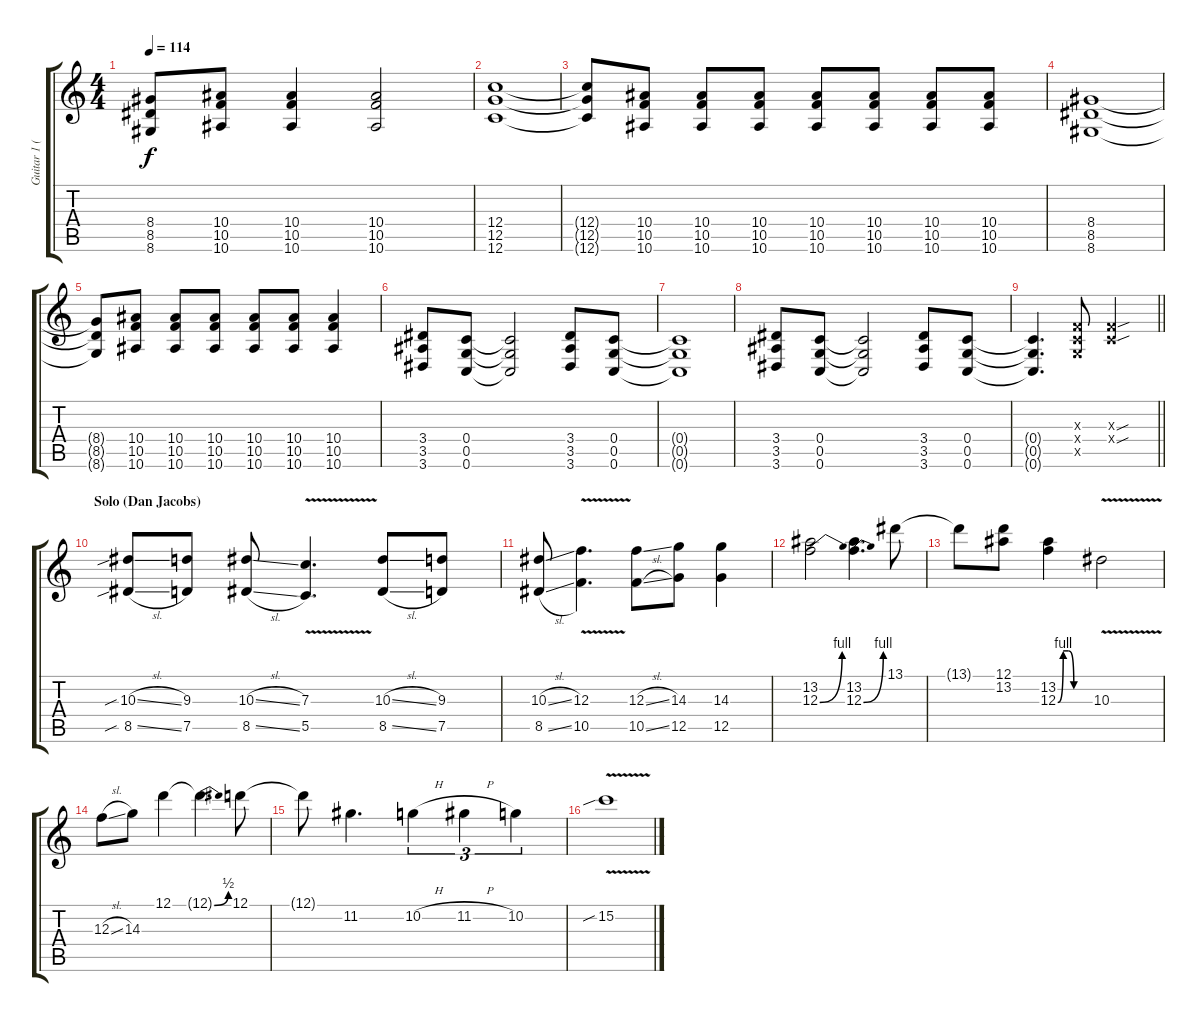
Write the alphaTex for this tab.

\track ("Guitar 1 (Dan Jacobs)" "Guitar 1 (") {instrument distortionguitar}
\staff {score tabs}
\tuning (D4 A3 F3 C3 G2 C2) {hide}
\ts (4 4)
\tempo 114
\clef g2
\ks c
(8.4{t} 8.5{t} 8.6{t}).8{dy f} (10.4 10.5 10.6).8 (10.4 10.5 10.6).4 (10.4 10.5 10.6).2 |
(12.4 12.5 12.6).1 |
(12.4{t} 12.5{t} 12.6{t}).8 (10.4 10.5 10.6).8 (10.4 10.5 10.6).8 (10.4 10.5 10.6).8 (10.4 10.5 10.6).8 (10.4 10.5 10.6).8 (10.4 10.5 10.6).8 (10.4 10.5 10.6).8 |
(8.4 8.5 8.6).1 |
(8.4{t} 8.5{t} 8.6{t}).8 (10.4 10.5 10.6).8 (10.4 10.5 10.6).8 (10.4 10.5 10.6).8 (10.4 10.5 10.6).8 (10.4 10.5 10.6).8 (10.4 10.5 10.6).4 |
(3.4 3.5 3.6).8 (0.4 0.5 0.6).8 (0.4{t} 0.5{t} 0.6{t}).2 (3.4 3.5 3.6).8 (0.4 0.5 0.6).8 |
(0.4{t} 0.5{t} 0.6{t}).1 |
(3.4 3.5 3.6).8 (0.4 0.5 0.6).8 (0.4{t} 0.5{t} 0.6{t}).2 (3.4 3.5 3.6).8 (0.4 0.5 0.6).8 |
\barLineRight lightlight
(0.4{t} 0.5{t} 0.6{t}).4{d} (0.3{x} 0.4{x} 0.5{x}).8 (0.3{sou x} 0.4{sou x}).2 |
\section ("" "Solo (Dan Jacobs)")
(10.3{sib sl} 8.5{sib sl}).8{volume 13 balance 8} (9.3 7.5).8 (10.3{sl} 8.5{sl}).8 (7.3{v} 5.5{v}).4{d} (10.3{sl} 8.5{sl}).8 (9.3 7.5).8 |
(10.3{sl} 8.5{sl}).8 (12.3{v} 10.5{v}).4{d} (12.3{sl} 10.5{sl}).8 (14.3 12.5).8 (14.3 12.5).4 |
(13.2 12.3{be (bend 0 0 60 4)}).2 (13.2 12.3{be (bend 0 0 60 4)}).4{d} 13.1.8 |
13.1{t}.8 (12.1 13.2).8 (13.2 12.3{be (custom 0 0 10 4 20 4 30 0 60 0)}).4 10.3{v}.2 |
12.3{sl}.8 14.3.8 12.1.4 12.1{be (bend 0 0 60 2) t}.4{d} 12.1.8 |
12.1{t}.8 11.2.4{d} 10.2{h}.4{tu (3 2)} 11.2{h}.4{tu (3 2)} 10.2.4{tu (3 2)} |
15.2{v sib}.1
